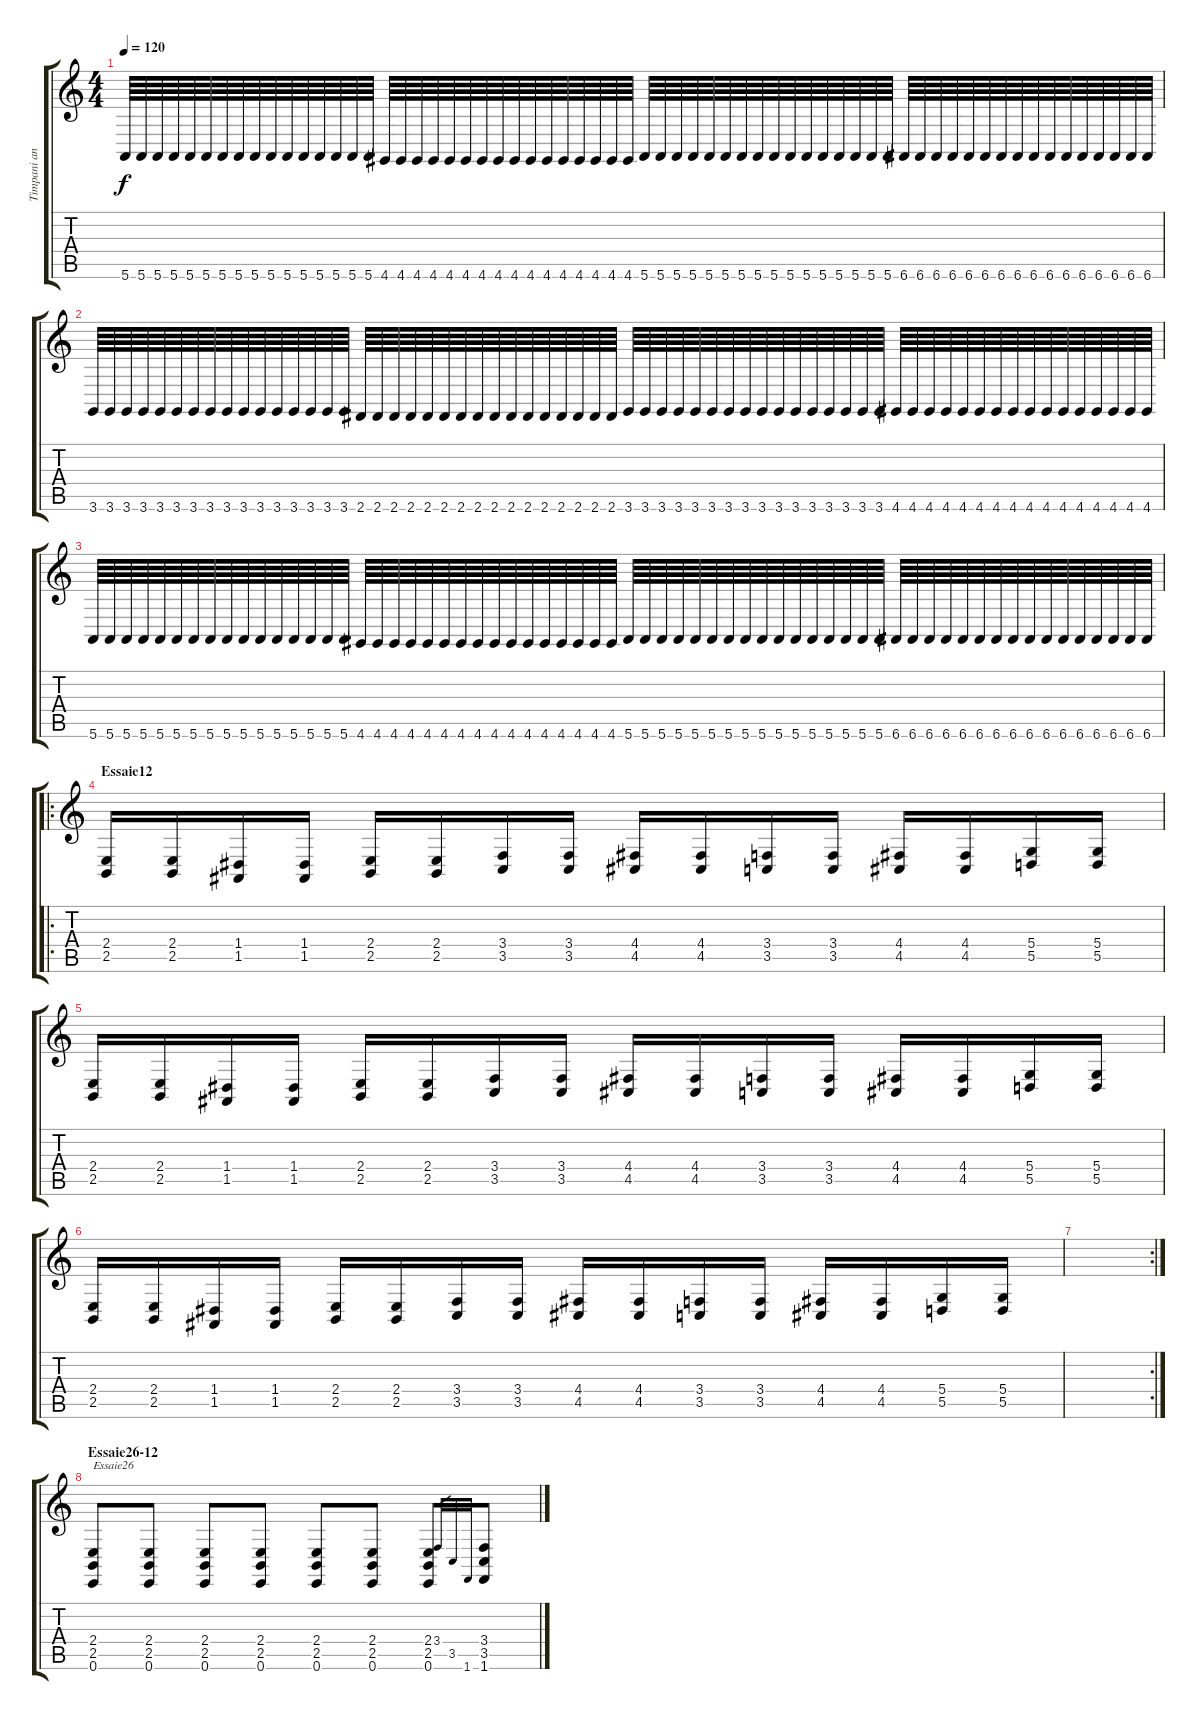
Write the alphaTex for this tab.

\track ("Timpani and Dist" "Timpani an") {instrument timpani}
\staff {score tabs}
\tuning (E4 B3 G3 D3 A2 E2) {hide}
\ts (4 4)
\tempo 120
\clef g2
\ks c
5.6.64{dy f} 5.6.64 5.6.64 5.6.64 5.6.64 5.6.64 5.6.64 5.6.64 5.6.64 5.6.64 5.6.64 5.6.64 5.6.64 5.6.64 5.6.64 5.6.64 4.6.64 4.6.64 4.6.64 4.6.64 4.6.64 4.6.64 4.6.64 4.6.64 4.6.64 4.6.64 4.6.64 4.6.64 4.6.64 4.6.64 4.6.64 4.6.64 5.6.64 5.6.64 5.6.64 5.6.64 5.6.64 5.6.64 5.6.64 5.6.64 5.6.64 5.6.64 5.6.64 5.6.64 5.6.64 5.6.64 5.6.64 5.6.64 6.6.64 6.6.64 6.6.64 6.6.64 6.6.64 6.6.64 6.6.64 6.6.64 6.6.64 6.6.64 6.6.64 6.6.64 6.6.64 6.6.64 6.6.64 6.6.64 |
3.6.64 3.6.64 3.6.64 3.6.64 3.6.64 3.6.64 3.6.64 3.6.64 3.6.64 3.6.64 3.6.64 3.6.64 3.6.64 3.6.64 3.6.64 3.6.64 2.6.64 2.6.64 2.6.64 2.6.64 2.6.64 2.6.64 2.6.64 2.6.64 2.6.64 2.6.64 2.6.64 2.6.64 2.6.64 2.6.64 2.6.64 2.6.64 3.6.64 3.6.64 3.6.64 3.6.64 3.6.64 3.6.64 3.6.64 3.6.64 3.6.64 3.6.64 3.6.64 3.6.64 3.6.64 3.6.64 3.6.64 3.6.64 4.6.64 4.6.64 4.6.64 4.6.64 4.6.64 4.6.64 4.6.64 4.6.64 4.6.64 4.6.64 4.6.64 4.6.64 4.6.64 4.6.64 4.6.64 4.6.64 |
5.6.64 5.6.64 5.6.64 5.6.64 5.6.64 5.6.64 5.6.64 5.6.64 5.6.64 5.6.64 5.6.64 5.6.64 5.6.64 5.6.64 5.6.64 5.6.64 4.6.64 4.6.64 4.6.64 4.6.64 4.6.64 4.6.64 4.6.64 4.6.64 4.6.64 4.6.64 4.6.64 4.6.64 4.6.64 4.6.64 4.6.64 4.6.64 5.6.64 5.6.64 5.6.64 5.6.64 5.6.64 5.6.64 5.6.64 5.6.64 5.6.64 5.6.64 5.6.64 5.6.64 5.6.64 5.6.64 5.6.64 5.6.64 6.6.64 6.6.64 6.6.64 6.6.64 6.6.64 6.6.64 6.6.64 6.6.64 6.6.64 6.6.64 6.6.64 6.6.64 6.6.64 6.6.64 6.6.64 6.6.64 |
\ro
\section ("" "Essaie12")
(2.4 2.5).16{instrument distortionguitar} (2.4 2.5).16 (1.4 1.5).16 (1.4 1.5).16 (2.4 2.5).16 (2.4 2.5).16 (3.4 3.5).16 (3.4 3.5).16 (4.4 4.5).16 (4.4 4.5).16 (3.4 3.5).16 (3.4 3.5).16 (4.4 4.5).16 (4.4 4.5).16 (5.4 5.5).16 (5.4 5.5).16 |
(2.4 2.5).16 (2.4 2.5).16 (1.4 1.5).16 (1.4 1.5).16 (2.4 2.5).16 (2.4 2.5).16 (3.4 3.5).16 (3.4 3.5).16 (4.4 4.5).16 (4.4 4.5).16 (3.4 3.5).16 (3.4 3.5).16 (4.4 4.5).16 (4.4 4.5).16 (5.4 5.5).16 (5.4 5.5).16 |
(2.4 2.5).16 (2.4 2.5).16 (1.4 1.5).16 (1.4 1.5).16 (2.4 2.5).16 (2.4 2.5).16 (3.4 3.5).16 (3.4 3.5).16 (4.4 4.5).16 (4.4 4.5).16 (3.4 3.5).16 (3.4 3.5).16 (4.4 4.5).16 (4.4 4.5).16 (5.4 5.5).16 (5.4 5.5).16 |
\rc 2
|
\section ("" "Essaie26-12")
(2.4 2.5 0.6).8{txt "Essaie26" instrument distortionguitar} (2.4 2.5 0.6).8 (2.4 2.5 0.6).8 (2.4 2.5 0.6).8 (2.4 2.5 0.6).8 (2.4 2.5 0.6).8 (2.4 2.5 0.6).8 3.4.32{gr} 3.5.32{gr} 1.6.32{gr} (3.4 3.5 1.6).8
